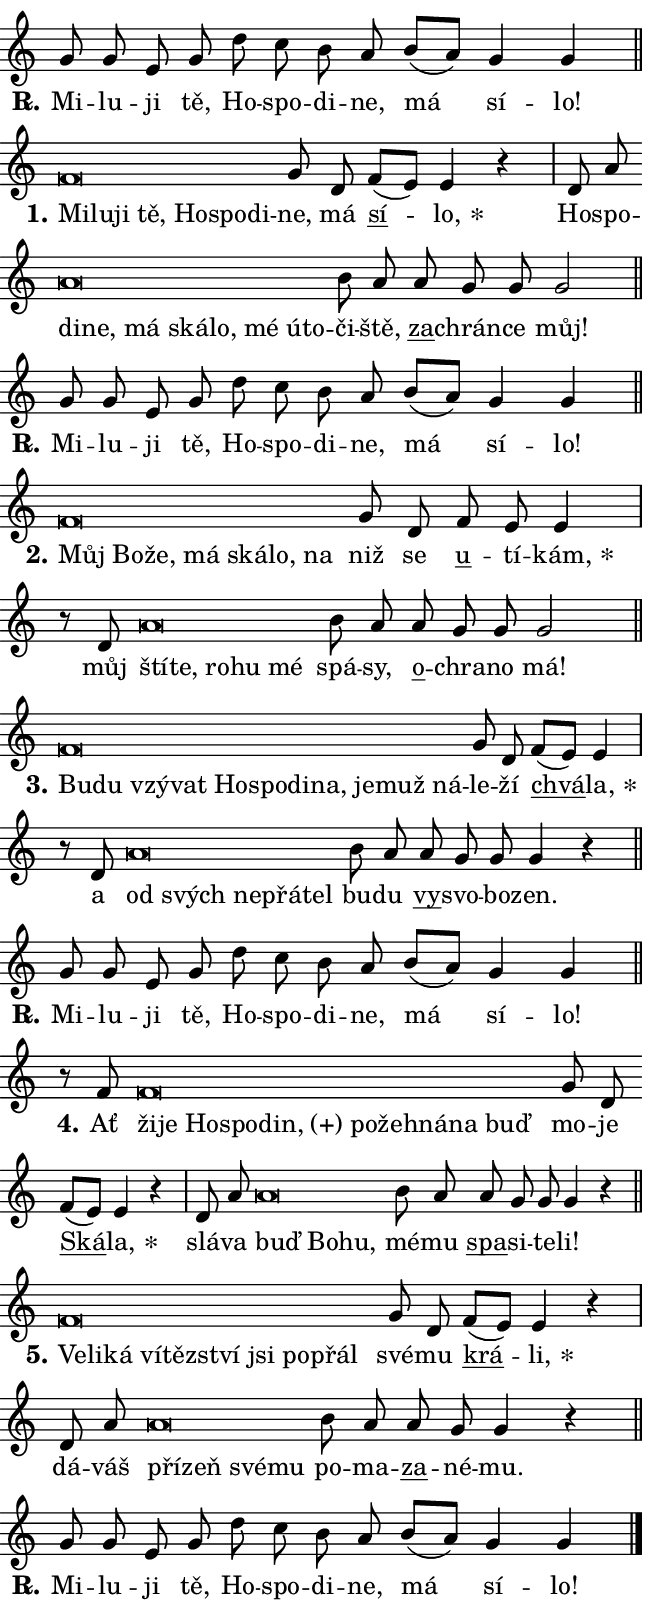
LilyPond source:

\version "2.24.0"
\header { tagline = "" }
\paper {
  indent = 0\cm
  top-margin = 0\cm
  right-margin = 0.13\cm % to fit lyric hyphens
  bottom-margin = 0\cm
  left-margin = 0\cm
  paper-width = 11\cm
  page-breaking = #ly:one-page-breaking
  system-system-spacing.basic-distance = #11
  score-system-spacing.basic-distance = #11
  ragged-last = ##f
}


%% Author: Thomas Morley
%% https://lists.gnu.org/archive/html/lilypond-user/2020-05/msg00002.html
#(define (line-position grob)
"Returns position of @var[grob} in current system:
   @code{'start}, if at first time-step
   @code{'end}, if at last time-step
   @code{'middle} otherwise
"
  (let* ((col (ly:item-get-column grob))
         (ln (ly:grob-object col 'left-neighbor))
         (rn (ly:grob-object col 'right-neighbor))
         (col-to-check-left (if (ly:grob? ln) ln col))
         (col-to-check-right (if (ly:grob? rn) rn col))
         (break-dir-left
           (and
             (ly:grob-property col-to-check-left 'non-musical #f)
             (ly:item-break-dir col-to-check-left)))
         (break-dir-right
           (and
             (ly:grob-property col-to-check-right 'non-musical #f)
             (ly:item-break-dir col-to-check-right))))
        (cond ((eqv? 1 break-dir-left) 'start)
              ((eqv? -1 break-dir-right) 'end)
              (else 'middle))))

#(define (tranparent-at-line-position vctor)
  (lambda (grob)
  "Relying on @code{line-position} select the relevant enry from @var{vctor}.
Used to determine transparency,"
    (case (line-position grob)
      ((end) (not (vector-ref vctor 0)))
      ((middle) (not (vector-ref vctor 1)))
      ((start) (not (vector-ref vctor 2))))))

noteHeadBreakVisibility =
#(define-music-function (break-visibility)(vector?)
"Makes @code{NoteHead}s transparent relying on @var{break-visibility}"
#{
  \override NoteHead.transparent =
    #(tranparent-at-line-position break-visibility)
#})

#(define delete-ledgers-for-transparent-note-heads
  (lambda (grob)
    "Reads whether a @code{NoteHead} is transparent.
If so this @code{NoteHead} is removed from @code{'note-heads} from
@var{grob}, which is supposed to be @code{LedgerLineSpanner}.
As a result ledgers are not printed for this @code{NoteHead}"
    (let* ((nhds-array (ly:grob-object grob 'note-heads))
           (nhds-list
             (if (ly:grob-array? nhds-array)
                 (ly:grob-array->list nhds-array)
                 '()))
           ;; Relies on the transparent-property being done before
           ;; Staff.LedgerLineSpanner.after-line-breaking is executed.
           ;; This is fragile ...
           (to-keep
             (remove
               (lambda (nhd)
                 (ly:grob-property nhd 'transparent #f))
               nhds-list)))
      ;; TODO find a better method to iterate over grob-arrays, similiar
      ;; to filter/remove etc for lists
      ;; For now rebuilt from scratch
      (set! (ly:grob-object grob 'note-heads)  '())
      (for-each
        (lambda (nhd)
          (ly:pointer-group-interface::add-grob grob 'note-heads nhd))
        to-keep))))

squashNotes = {
  \override NoteHead.X-extent = #'(-0.2 . 0.2)
  \override NoteHead.Y-extent = #'(-0.75 . 0)
  \override NoteHead.stencil =
    #(lambda (grob)
       (let ((pos (ly:grob-property grob 'staff-position)))
         (begin
           (if (< pos -7) (display "ERROR: Lower brevis then expected\n") (display ""))
           (if (<= pos -6) ly:text-interface::print ly:note-head::print))))
}
unSquashNotes = {
  \revert NoteHead.X-extent
  \revert NoteHead.Y-extent
  \revert NoteHead.stencil
}

hideNotes = \noteHeadBreakVisibility #begin-of-line-visible
unHideNotes = \noteHeadBreakVisibility #all-visible

% work-around for resetting accidentals
% https://lilypond.org/doc/v2.23/Documentation/notation/displaying-rhythms#unmetered-music
cadenzaMeasure = {
  \cadenzaOff
  \partial 1024 s1024
  \cadenzaOn
}

#(define-markup-command (accent layout props text) (markup?)
  "Underline accented syllable"
  (interpret-markup layout props
    #{\markup \override #'(offset . 4.3) \underline { #text }#}))

responsum = \markup \concat {
  "R" \hspace #-1.05 \path #0.1 #'((moveto 0 0.07) (lineto 0.9 0.8)) \hspace #0.05 "."
}

spaceSize = #0.6828661417322834 % exact space size for TeX Gyre Schola

\layout {
  \context {
    \Staff
    \remove "Time_signature_engraver"
    \override LedgerLineSpanner.after-line-breaking = #delete-ledgers-for-transparent-note-heads
  }
  \context {
    \Lyrics {
      \override LyricSpace.minimum-distance = \spaceSize
      \override LyricText.font-name = #"TeX Gyre Schola"
      \override LyricText.font-size = 1
      \override StanzaNumber.font-name = #"TeX Gyre Schola Bold"
      \override StanzaNumber.font-size = 1
    }
  }
  \context {
    \Score 
    \override NoteHead.text =
      #(lambda (grob) 
        (let ((pos (ly:grob-property grob 'staff-position)))
          #{\markup {
            \combine
              \halign #-0.55 \raise #(if (= pos -6) 0 0.5) \override #'(thickness . 2) \draw-line #'(3.2 . 0)
              \musicglyph "noteheads.sM1"
          }#}))
  }
}

% magnetic-lyrics.ily
%
%   written by
%     Jean Abou Samra <jean@abou-samra.fr>
%     Werner Lemberg <wl@gnu.org>
%
%   adapted by
%     Jiri Hon <jiri.hon@gmail.com>
%
% Version 2022-Apr-15

% https://www.mail-archive.com/lilypond-user@gnu.org/msg149350.html

#(define (Left_hyphen_pointer_engraver context)
   "Collect syllable-hyphen-syllable occurrences in lyrics and store
them in properties.  This engraver only looks to the left.  For
example, if the lyrics input is @code{foo -- bar}, it does the
following.

@itemize @bullet
@item
Set the @code{text} property of the @code{LyricHyphen} grob between
@q{foo} and @q{bar} to @code{foo}.

@item
Set the @code{left-hyphen} property of the @code{LyricText} grob with
text @q{foo} to the @code{LyricHyphen} grob between @q{foo} and
@q{bar}.
@end itemize

Use this auxiliary engraver in combination with the
@code{lyric-@/text::@/apply-@/magnetic-@/offset!} hook."
   (let ((hyphen #f)
         (text #f))
     (make-engraver
      (acknowledgers
       ((lyric-syllable-interface engraver grob source-engraver)
        (set! text grob)))
      (end-acknowledgers
       ((lyric-hyphen-interface engraver grob source-engraver)
        ;(when (not (grob::has-interface grob 'lyric-space-interface))
          (set! hyphen grob)));)
      ((stop-translation-timestep engraver)
       (when (and text hyphen)
         (ly:grob-set-object! text 'left-hyphen hyphen))
       (set! text #f)
       (set! hyphen #f)))))

#(define (lyric-text::apply-magnetic-offset! grob)
   "If the space between two syllables is less than the value in
property @code{LyricText@/.details@/.squash-threshold}, move the right
syllable to the left so that it gets concatenated with the left
syllable.

Use this function as a hook for
@code{LyricText@/.after-@/line-@/breaking} if the
@code{Left_@/hyphen_@/pointer_@/engraver} is active."
   (let ((hyphen (ly:grob-object grob 'left-hyphen #f)))
     (when hyphen
       (let ((left-text (ly:spanner-bound hyphen LEFT)))
         (when (grob::has-interface left-text 'lyric-syllable-interface)
           (let* ((common (ly:grob-common-refpoint grob left-text X))
                  (this-x-ext (ly:grob-extent grob common X))
                  (left-x-ext
                   (begin
                     ;; Trigger magnetism for left-text.
                     (ly:grob-property left-text 'after-line-breaking)
                     (ly:grob-extent left-text common X)))
                  ;; `delta` is the gap width between two syllables.
                  (delta (- (interval-start this-x-ext)
                            (interval-end left-x-ext)))
                  (details (ly:grob-property grob 'details))
                  (threshold (assoc-get 'squash-threshold details 0.2)))
             (when (< delta threshold)
               (let* (;; We have to manipulate the input text so that
                      ;; ligatures crossing syllable boundaries are not
                      ;; disabled.  For languages based on the Latin
                      ;; script this is essentially a beautification.
                      ;; However, for non-Western scripts it can be a
                      ;; necessity.
                      (lt (ly:grob-property left-text 'text))
                      (rt (ly:grob-property grob 'text))
                      (is-space (grob::has-interface hyphen 'lyric-space-interface))
                      (space (if is-space " " ""))
                      (extra-delta (if is-space spaceSize 0))
                      ;; Append new syllable.
                      (ltrt-space (if (and (string? lt) (string? rt))
                                (string-append lt space rt)
                                (make-concat-markup (list lt space rt))))
                      ;; Right-align `ltrt` to the right side.
                      (ltrt-space-markup (grob-interpret-markup
                               grob
                               (make-translate-markup
                                (cons (interval-length this-x-ext) 0)
                                (make-right-align-markup ltrt-space)))))
                 (begin
                   ;; Don't print `left-text`.
                   (ly:grob-set-property! left-text 'stencil #f)
                   ;; Set text and stencil (which holds all collected
                   ;; syllables so far) and shift it to the left.
                   (ly:grob-set-property! grob 'text ltrt-space)
                   (ly:grob-set-property! grob 'stencil ltrt-space-markup)
                   (ly:grob-translate-axis! grob (- (- delta extra-delta)) X))))))))))


#(define (lyric-hyphen::displace-bounds-first grob)
   ;; Make very sure this callback isn't triggered too early.
   (let ((left (ly:spanner-bound grob LEFT))
         (right (ly:spanner-bound grob RIGHT)))
     (ly:grob-property left 'after-line-breaking)
     (ly:grob-property right 'after-line-breaking)
     (ly:lyric-hyphen::print grob)))

squashThreshold = #0.4

\layout {
  \context {
    \Lyrics
    \consists #Left_hyphen_pointer_engraver
    \override LyricText.after-line-breaking =
      #lyric-text::apply-magnetic-offset!
    \override LyricHyphen.stencil = #lyric-hyphen::displace-bounds-first
    \override LyricText.details.squash-threshold = \squashThreshold
    \override LyricHyphen.minimum-distance = 0
    \override LyricHyphen.minimum-length = \squashThreshold
  }
}

squashText = \override LyricText.details.squash-threshold = 9999
unSquashText = \override LyricText.details.squash-threshold = \squashThreshold

leftText = \override LyricText.self-alignment-X = #LEFT
unLeftText = \revert LyricText.self-alignment-X

starOffset = #(lambda (grob) 
                (let ((x_offset (ly:self-alignment-interface::aligned-on-x-parent grob)))
                  (if (= x_offset 0) 0 (+ x_offset 1.2))))

star = #(define-music-function (syllable)(string?)
"Append star separator at the end of a syllable"
#{
  \once \override LyricText.X-offset = #starOffset
  \lyricmode { \markup {
    #syllable
    \override #'((font-name . "TeX Gyre Schola Bold")) \hspace #0.2 \lower #0.65 \larger "*"
  } }
#})

starAccent = #(define-music-function (syllable)(string?)
"Append star separator at the end of a syllable and make accent"
#{
  \once \override LyricText.X-offset = #starOffset
  \lyricmode { \markup {
    \accent #syllable
    \override #'((font-name . "TeX Gyre Schola Bold")) \hspace #0.2 \lower #0.65 \larger "*"
  } }
#})

breath = #(define-music-function (syllable)(string?)
"Append breathing indicator at the end of a syllable"
#{
  \lyricmode { \markup { #syllable "+" } }
#})

optionalBreath = #(define-music-function (syllable)(string?)
"Append optional breathing indicator at the end of a syllable"
#{
  \lyricmode { \markup { #syllable "(+)" } }
#})


\score {
    <<
        \new Voice = "melody" { \cadenzaOn \key c \major \relative { g'8 g e g \bar "" d' c b a \bar "" b[( a)] g4 g \cadenzaMeasure \bar "||" \break } }
        \new Lyrics \lyricsto "melody" { \lyricmode { \set stanza = \responsum
Mi -- lu -- ji tě, Ho -- spo -- di -- ne, má sí -- lo! } }
    >>
    \layout {}
}

\score {
    <<
        \new Voice = "melody" { \cadenzaOn \key c \major \relative { \squashNotes f'\breve*1/16 \hideNotes \breve*1/16 \bar "" \breve*1/16 \bar "" \breve*1/16 \bar "" \breve*1/16 \bar "" \breve*1/16 \breve*1/16 \bar "" \unHideNotes \unSquashNotes g8 d \bar "" f[( e)] e4 r \cadenzaMeasure \bar "|" d8 a' \bar "" \squashNotes a\breve*1/16 \hideNotes \breve*1/16 \bar "" \breve*1/16 \bar "" \breve*1/16 \bar "" \breve*1/16 \bar "" \breve*1/16 \bar "" \breve*1/16 \breve*1/16 \bar "" \unHideNotes \unSquashNotes b8 a \bar "" a g g g2 \cadenzaMeasure \bar "||" \break } }
        \new Lyrics \lyricsto "melody" { \lyricmode { \set stanza = "1."
\leftText Mi -- \squashText lu -- ji tě, Ho -- spo -- di -- \unLeftText \unSquashText ne, má \markup \accent sí -- \star lo, Ho -- spo -- \leftText di -- \squashText ne, má ská -- lo, mé ú -- to -- \unLeftText \unSquashText či -- ště, \markup \accent za -- chrán -- ce můj! } }
    >>
    \layout {}
}

\score {
    <<
        \new Voice = "melody" { \cadenzaOn \key c \major \relative { g'8 g e g \bar "" d' c b a \bar "" b[( a)] g4 g \cadenzaMeasure \bar "||" \break } }
        \new Lyrics \lyricsto "melody" { \lyricmode { \set stanza = \responsum
Mi -- lu -- ji tě, Ho -- spo -- di -- ne, má sí -- lo! } }
    >>
    \layout {}
}

\score {
    <<
        \new Voice = "melody" { \cadenzaOn \key c \major \relative { \squashNotes f'\breve*1/16 \hideNotes \breve*1/16 \bar "" \breve*1/16 \bar "" \breve*1/16 \bar "" \breve*1/16 \bar "" \breve*1/16 \breve*1/16 \bar "" \unHideNotes \unSquashNotes g8 d \bar "" f e e4 \cadenzaMeasure \bar "|" r8 d \squashNotes a'\breve*1/16 \hideNotes \breve*1/16 \bar "" \breve*1/16 \bar "" \breve*1/16 \breve*1/16 \bar "" \unHideNotes \unSquashNotes b8 a \bar "" a g g g2 \cadenzaMeasure \bar "||" \break } }
        \new Lyrics \lyricsto "melody" { \lyricmode { \set stanza = "2."
\leftText Můj \squashText Bo -- že, má ská -- lo, na \unLeftText \unSquashText niž se \markup \accent u -- tí -- \star kám, můj \leftText ští -- \squashText te, ro -- hu mé \unLeftText \unSquashText spá -- sy, \markup \accent o -- chra -- no má! } }
    >>
    \layout {}
}

\score {
    <<
        \new Voice = "melody" { \cadenzaOn \key c \major \relative { \squashNotes f'\breve*1/16 \hideNotes \breve*1/16 \bar "" \breve*1/16 \bar "" \breve*1/16 \bar "" \breve*1/16 \bar "" \breve*1/16 \bar "" \breve*1/16 \bar "" \breve*1/16 \bar "" \breve*1/16 \bar "" \breve*1/16 \breve*1/16 \bar "" \unHideNotes \unSquashNotes g8 d \bar "" f[( e)] e4 \cadenzaMeasure \bar "|" r8 d8 \squashNotes a'\breve*1/16 \hideNotes \breve*1/16 \bar "" \breve*1/16 \bar "" \breve*1/16 \breve*1/16 \bar "" \unHideNotes \unSquashNotes b8 a \bar "" a g g g4 r \cadenzaMeasure \bar "||" \break } }
        \new Lyrics \lyricsto "melody" { \lyricmode { \set stanza = "3."
\leftText Bu -- \squashText du vzý -- vat Ho -- spo -- di -- na, je -- muž ná -- \unLeftText \unSquashText le -- ží \markup \accent chvá -- \star la, a \leftText od \squashText svých ne -- přá -- tel \unLeftText \unSquashText bu -- du \markup \accent vy -- svo -- bo -- zen. } }
    >>
    \layout {}
}

\score {
    <<
        \new Voice = "melody" { \cadenzaOn \key c \major \relative { g'8 g e g \bar "" d' c b a \bar "" b[( a)] g4 g \cadenzaMeasure \bar "||" \break } }
        \new Lyrics \lyricsto "melody" { \lyricmode { \set stanza = \responsum
Mi -- lu -- ji tě, Ho -- spo -- di -- ne, má sí -- lo! } }
    >>
    \layout {}
}

\score {
    <<
        \new Voice = "melody" { \cadenzaOn \key c \major \relative { r8 f'8 \squashNotes f\breve*1/16 \hideNotes \breve*1/16 \bar "" \breve*1/16 \bar "" \breve*1/16 \bar "" \breve*1/16 \bar "" \breve*1/16 \bar "" \breve*1/16 \bar "" \breve*1/16 \bar "" \breve*1/16 \breve*1/16 \bar "" \unHideNotes \unSquashNotes g8 d \bar "" f[( e)] e4 r \cadenzaMeasure \bar "|" d8 a' \bar "" \squashNotes a\breve*1/16 \hideNotes \breve*1/16 \breve*1/16 \bar "" \unHideNotes \unSquashNotes b8 a \bar "" a g g g4 r \cadenzaMeasure \bar "||" \break } }
        \new Lyrics \lyricsto "melody" { \lyricmode { \set stanza = "4."
Ať \leftText ži -- \squashText je Ho -- spo -- \optionalBreath din, po -- žeh -- ná -- na buď \unLeftText \unSquashText mo -- je \markup \accent Ská -- \star la, slá -- va \leftText buď \squashText Bo -- hu, \unLeftText \unSquashText mé -- mu \markup \accent spa -- si -- te -- li! } }
    >>
    \layout {}
}

\score {
    <<
        \new Voice = "melody" { \cadenzaOn \key c \major \relative { \squashNotes f'\breve*1/16 \hideNotes \breve*1/16 \bar "" \breve*1/16 \bar "" \breve*1/16 \bar "" \breve*1/16 \bar "" \breve*1/16 \bar "" \breve*1/16 \bar "" \breve*1/16 \breve*1/16 \bar "" \unHideNotes \unSquashNotes g8 d \bar "" f[( e)] e4 r \cadenzaMeasure \bar "|" d8 a' \bar "" \squashNotes a\breve*1/16 \hideNotes \breve*1/16 \bar "" \breve*1/16 \breve*1/16 \bar "" \unHideNotes \unSquashNotes b8 a \bar "" a g g4 r \cadenzaMeasure \bar "||" \break } }
        \new Lyrics \lyricsto "melody" { \lyricmode { \set stanza = "5."
\leftText Ve -- \squashText li -- ká ví -- těz -- ství jsi po -- přál \unLeftText \unSquashText své -- mu \markup \accent krá -- \star li, dá -- váš \leftText pří -- \squashText zeň své -- mu \unLeftText \unSquashText po -- ma -- \markup \accent za -- né -- mu. } }
    >>
    \layout {}
}

\score {
    <<
        \new Voice = "melody" { \cadenzaOn \key c \major \relative { g'8 g e g \bar "" d' c b a \bar "" b[( a)] g4 g \cadenzaMeasure \bar "||" \break } \bar "|." }
        \new Lyrics \lyricsto "melody" { \lyricmode { \set stanza = \responsum
Mi -- lu -- ji tě, Ho -- spo -- di -- ne, má sí -- lo! } }
    >>
    \layout {}
}
